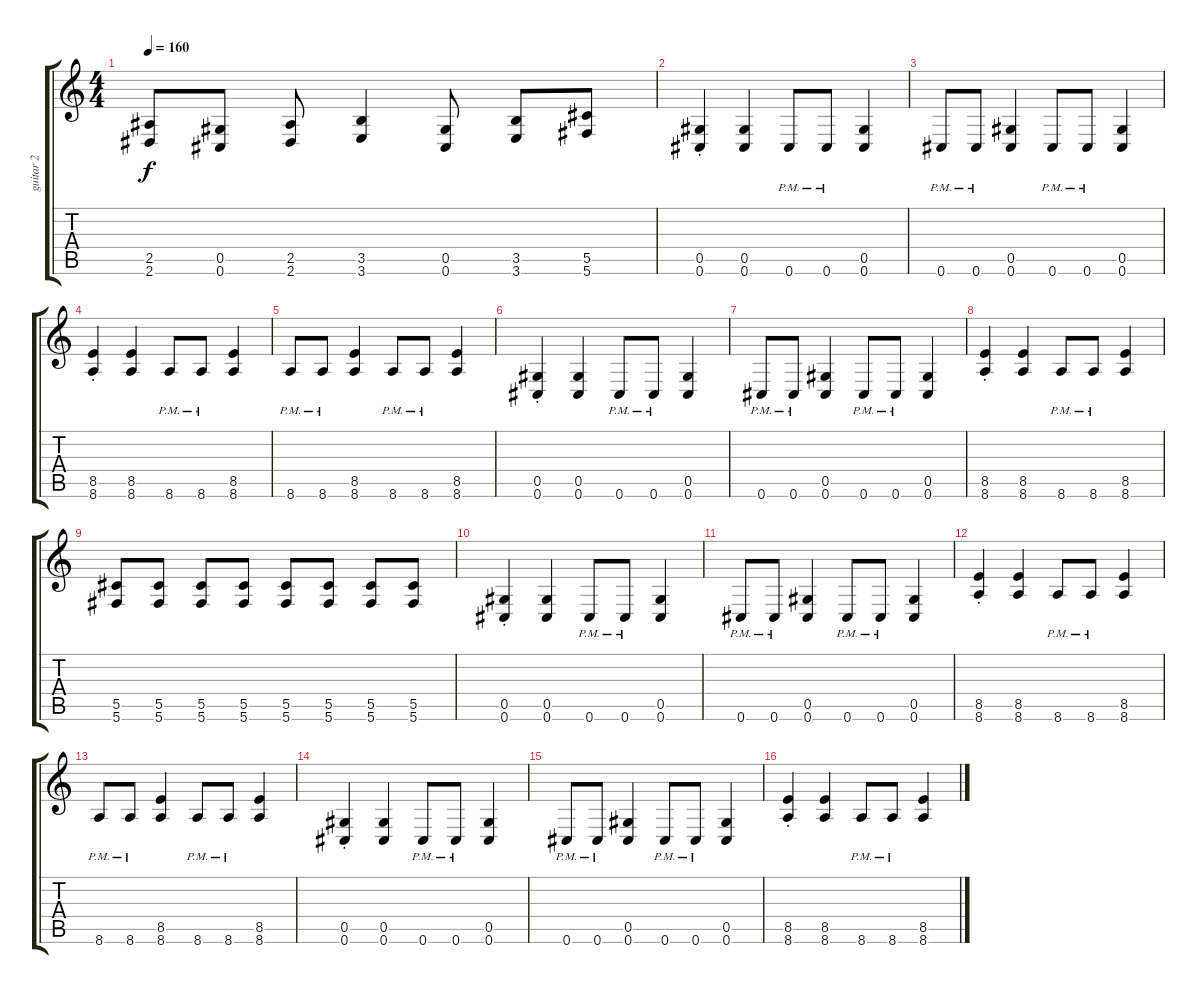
\track ("guitar 2" "guitar 2") {instrument distortionguitar}
\staff {score tabs}
\tuning (Eb4 Bb3 Gb3 Db3 Ab2 Db2) {hide}
\ts (4 4)
\tempo 160
\clef g2
\ks c
(2.5{t} 2.6{t}).8{dy f} (0.5 0.6).8 (2.5 2.6).8 (3.5 3.6).4 (0.5 0.6).8 (3.5 3.6).8 (5.5 5.6).8 |
(0.5{st} 0.6{st}).4 (0.5 0.6).4 0.6{pm}.8 0.6{pm}.8 (0.5 0.6).4 |
0.6{pm}.8 0.6{pm}.8 (0.5 0.6).4 0.6{pm}.8 0.6{pm}.8 (0.5 0.6).4 |
(8.5{st} 8.6{st}).4 (8.5 8.6).4 8.6{pm}.8 8.6{pm}.8 (8.5 8.6).4 |
8.6{pm}.8 8.6{pm}.8 (8.5 8.6).4 8.6{pm}.8 8.6{pm}.8 (8.5 8.6).4 |
(0.5{st} 0.6{st}).4 (0.5 0.6).4 0.6{pm}.8 0.6{pm}.8 (0.5 0.6).4 |
0.6{pm}.8 0.6{pm}.8 (0.5 0.6).4 0.6{pm}.8 0.6{pm}.8 (0.5 0.6).4 |
(8.5{st} 8.6{st}).4 (8.5 8.6).4 8.6{pm}.8 8.6{pm}.8 (8.5 8.6).4 |
(5.5 5.6).8 (5.5 5.6).8 (5.5 5.6).8 (5.5 5.6).8 (5.5 5.6).8 (5.5 5.6).8 (5.5 5.6).8 (5.5 5.6).8 |
(0.5{st} 0.6{st}).4 (0.5 0.6).4 0.6{pm}.8 0.6{pm}.8 (0.5 0.6).4 |
0.6{pm}.8 0.6{pm}.8 (0.5 0.6).4 0.6{pm}.8 0.6{pm}.8 (0.5 0.6).4 |
(8.5{st} 8.6{st}).4 (8.5 8.6).4 8.6{pm}.8 8.6{pm}.8 (8.5 8.6).4 |
8.6{pm}.8 8.6{pm}.8 (8.5 8.6).4 8.6{pm}.8 8.6{pm}.8 (8.5 8.6).4 |
(0.5{st} 0.6{st}).4 (0.5 0.6).4 0.6{pm}.8 0.6{pm}.8 (0.5 0.6).4 |
0.6{pm}.8 0.6{pm}.8 (0.5 0.6).4 0.6{pm}.8 0.6{pm}.8 (0.5 0.6).4 |
(8.5{st} 8.6{st}).4 (8.5 8.6).4 8.6{pm}.8 8.6{pm}.8 (8.5 8.6).4
